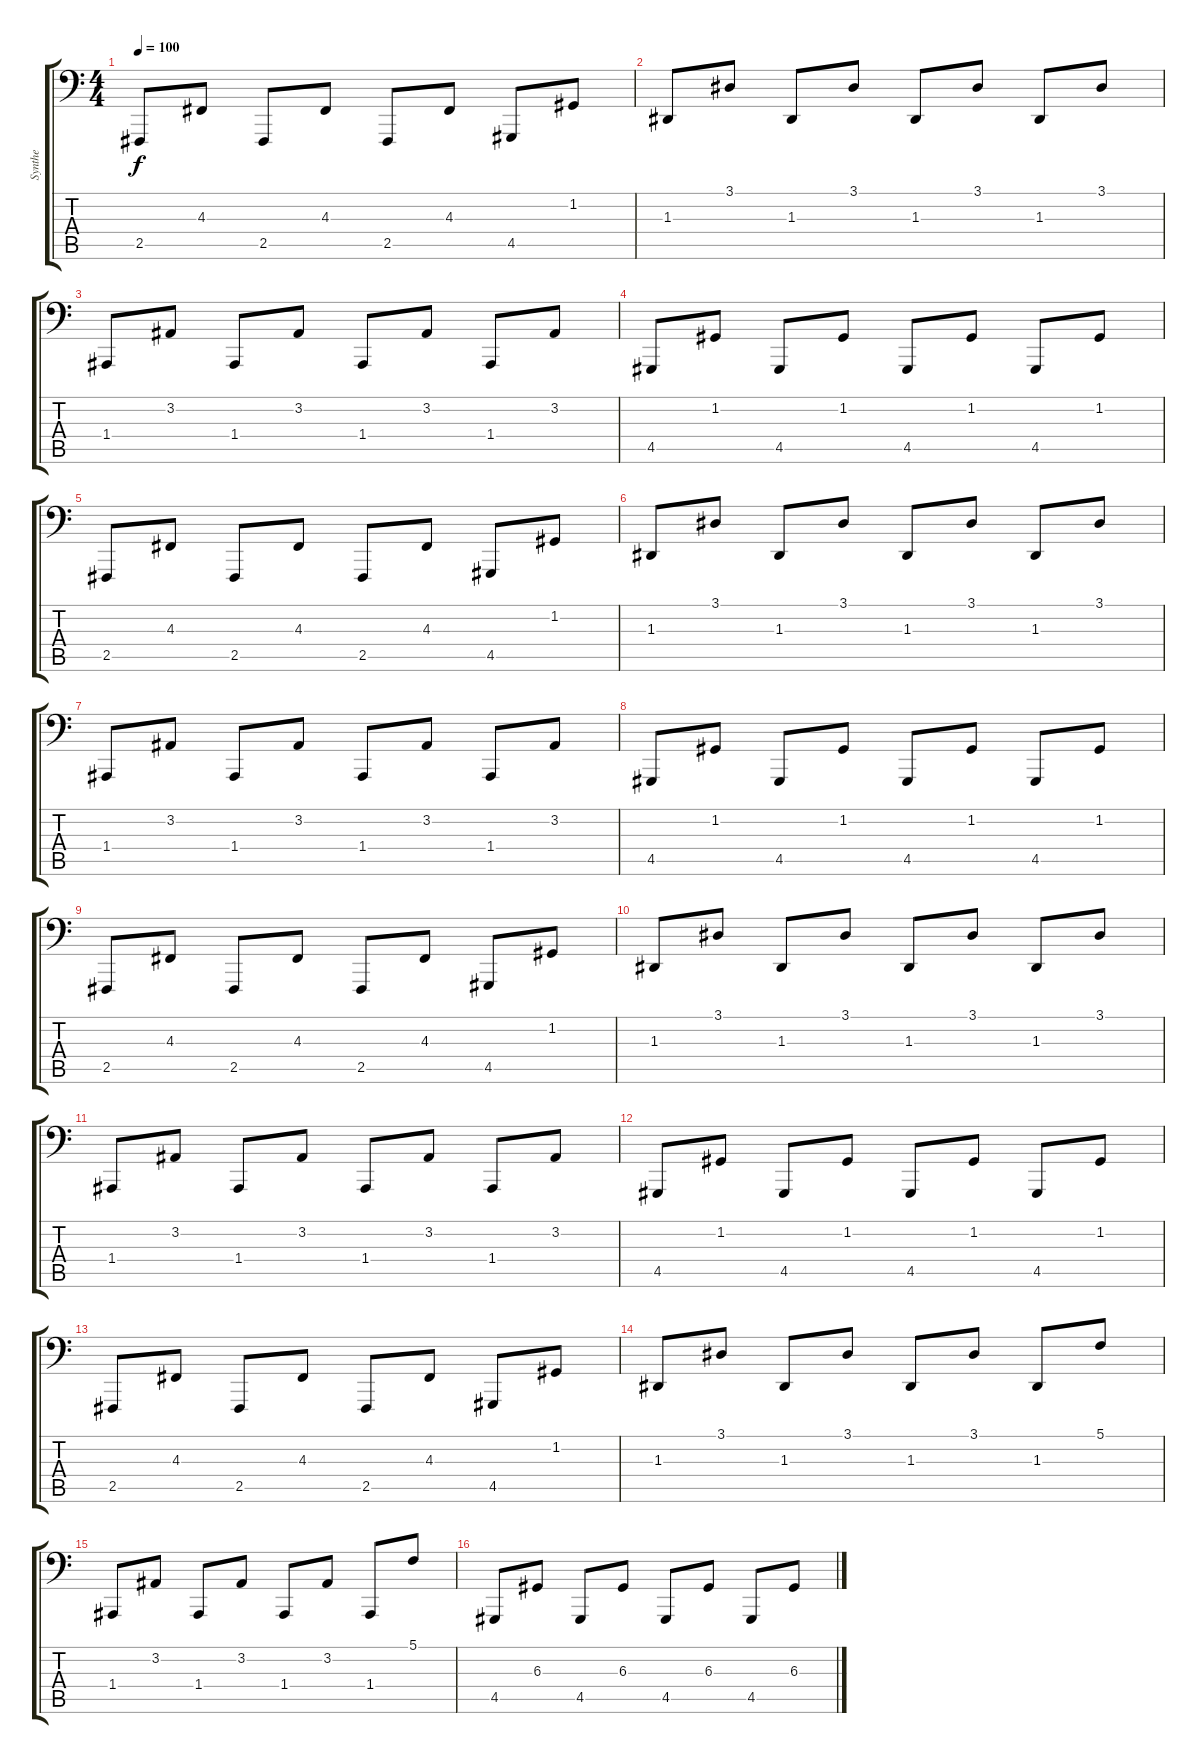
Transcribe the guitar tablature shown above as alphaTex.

\track ("Synthe" "Synthe") {instrument lead8bassandlead}
\staff {score tabs}
\tuning (C3 G2 D2 A1 E1 B0) {hide}
\ts (4 4)
\tempo 100
\clef f4
\ks c
2.5.8{dy f} 4.3.8 2.5.8 4.3.8 2.5.8 4.3.8 4.5.8 1.2.8 |
1.3.8 3.1.8 1.3.8 3.1.8 1.3.8 3.1.8 1.3.8 3.1.8 |
1.4.8 3.2.8 1.4.8 3.2.8 1.4.8 3.2.8 1.4.8 3.2.8 |
4.5.8 1.2.8 4.5.8 1.2.8 4.5.8 1.2.8 4.5.8 1.2.8 |
2.5.8 4.3.8 2.5.8 4.3.8 2.5.8 4.3.8 4.5.8 1.2.8 |
1.3.8 3.1.8 1.3.8 3.1.8 1.3.8 3.1.8 1.3.8 3.1.8 |
1.4.8 3.2.8 1.4.8 3.2.8 1.4.8 3.2.8 1.4.8 3.2.8 |
4.5.8 1.2.8 4.5.8 1.2.8 4.5.8 1.2.8 4.5.8 1.2.8 |
2.5.8 4.3.8 2.5.8 4.3.8 2.5.8 4.3.8 4.5.8 1.2.8 |
1.3.8 3.1.8 1.3.8 3.1.8 1.3.8 3.1.8 1.3.8 3.1.8 |
1.4.8 3.2.8 1.4.8 3.2.8 1.4.8 3.2.8 1.4.8 3.2.8 |
4.5.8 1.2.8 4.5.8 1.2.8 4.5.8 1.2.8 4.5.8 1.2.8 |
2.5.8 4.3.8 2.5.8 4.3.8 2.5.8 4.3.8 4.5.8 1.2.8 |
1.3.8 3.1.8 1.3.8 3.1.8 1.3.8 3.1.8 1.3.8 5.1.8 |
1.4.8 3.2.8 1.4.8 3.2.8 1.4.8 3.2.8 1.4.8 5.1.8 |
4.5.8 6.3.8 4.5.8 6.3.8 4.5.8 6.3.8 4.5.8 6.3.8
